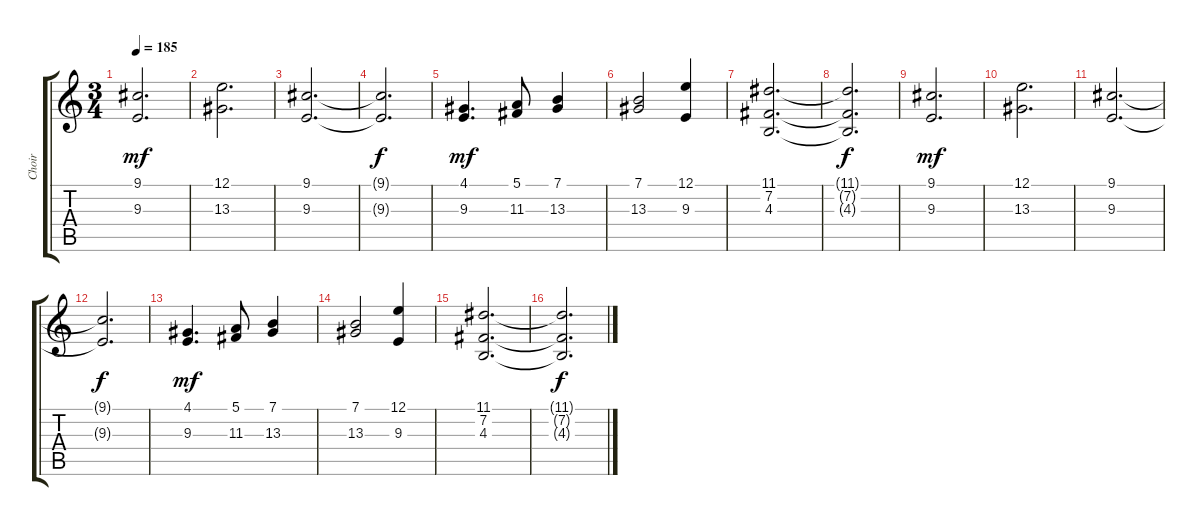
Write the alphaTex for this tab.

\track ("Choir" "Choir") {instrument choiraahs}
\staff {score tabs}
\tuning (E4 B3 G3 D3 A2 E2) {hide}
\ts (3 4)
\tempo 185
\clef g2
\ks c
(9.1 9.3).2{d dy mf} |
(12.1 13.3).2{d} |
(9.1 9.3).2{d} |
(9.1{t} 9.3{t}).2{d dy f} |
(4.1 9.3).4{d dy mf} (5.1 11.3).8 (7.1 13.3).4 |
(7.1 13.3).2 (12.1 9.3).4 |
(11.1 7.2 4.3).2{d} |
(11.1{t} 7.2{t} 4.3{t}).2{d dy f} |
(9.1 9.3).2{d dy mf} |
(12.1 13.3).2{d} |
(9.1 9.3).2{d} |
(9.1{t} 9.3{t}).2{d dy f} |
(4.1 9.3).4{d dy mf} (5.1 11.3).8 (7.1 13.3).4 |
(7.1 13.3).2 (12.1 9.3).4 |
(11.1 7.2 4.3).2{d} |
(11.1{t} 7.2{t} 4.3{t}).2{d dy f}
